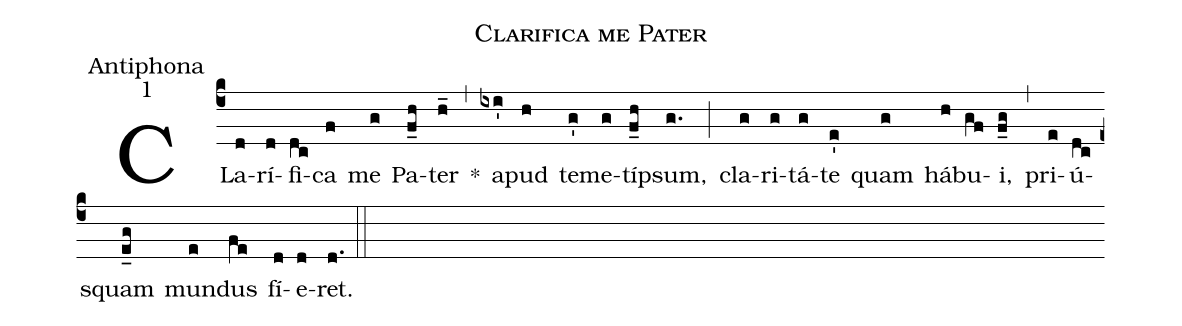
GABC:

name:Clarifica me Pater;
office-part:Antiphona;
mode:1;
%%
(c4) CLa(d)rí(d)fi(dc)ca(f) me(g) Pa(f_h)ter(h_) *(,) a(ixi')pud(h) te(g')me(g)tí(f_h)psum,(g.) (;) cla(g)ri(g)tá(g)te(e') quam(g) há(h)bu(gf)i,(f_g) (,) pri(e)ú(dc)squam(e_g) mun(e)dus(fe) fí(d)e(d)ret.(d.) (::)
